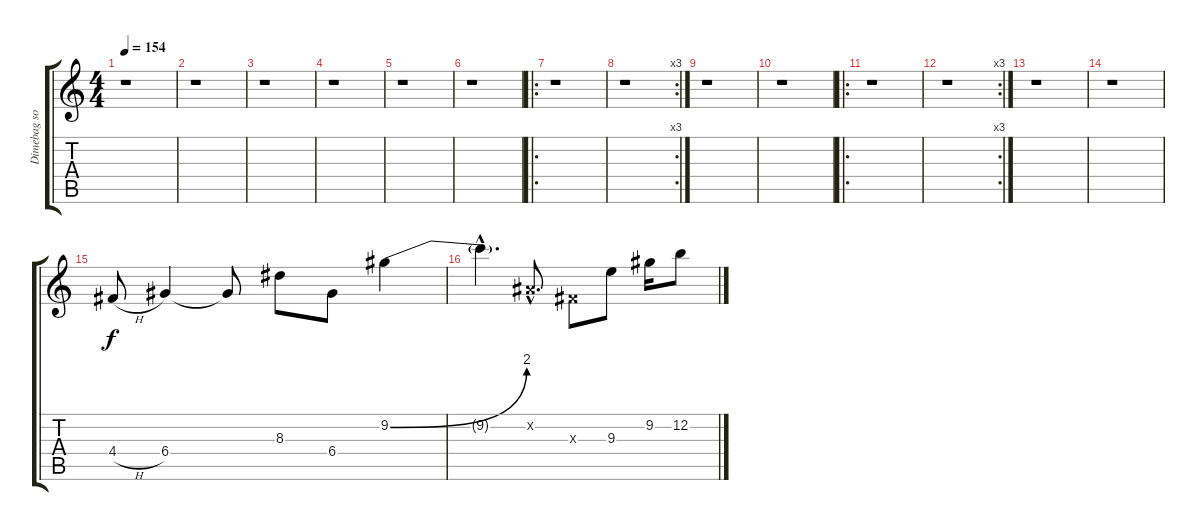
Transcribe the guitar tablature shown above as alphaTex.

\track ("Dimebag solo" "Dimebag so") {instrument distortionguitar}
\staff {score tabs}
\tuning (E4 B3 G3 D3 A2 E2) {hide}
\ts (4 4)
\tempo 154
\clef g2
\ks c
r.1{dy f} |
r.1 |
r.1 |
r.1 |
r.1 |
r.1 |
\ro
r.1 |
\rc 3
r.1 |
r.1 |
r.1 |
\ro
r.1 |
\rc 3
r.1 |
r.1 |
r.1 |
4.4{h}.8 6.4.4 6.4{t}.8 8.3.8 6.4.8 9.2{be (bend 0 0 60 8)}.4 |
9.2{hac t}.4{d} -1.2{hac x}.8{d} -1.3{x}.8 9.3.8 9.2.16 12.2.8
